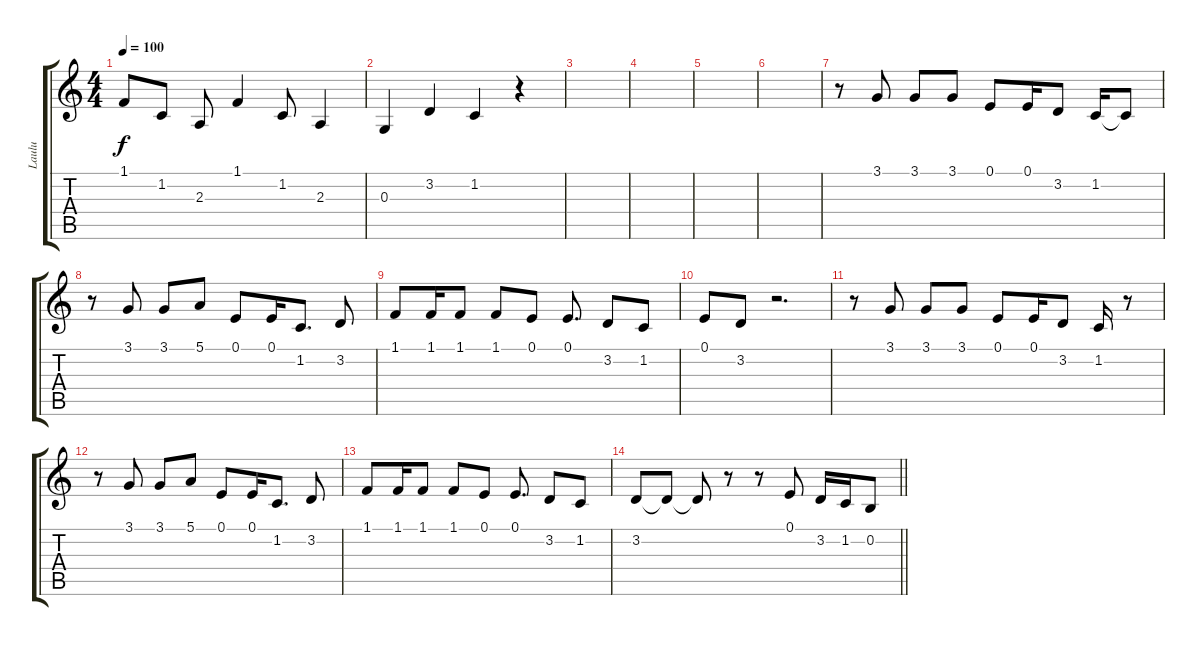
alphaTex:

\track ("Laulu" "Laulu") {instrument lead6voice}
\staff {score tabs}
\tuning (E4 B3 G3 D3 A2 E2) {hide}
\ts (4 4)
\tempo 100
\clef g2
\ks c
1.1.8{dy f} 1.2.8 2.3.8 1.1.4 1.2.8 2.3.4 |
0.3.4 3.2.4 1.2.4 r.4 |
|
|
|
|
r.8 3.1.8 3.1.8 3.1.8 0.1.8 0.1.16 3.2.8 1.2.16 1.2{t}.8 |
r.8 3.1.8 3.1.8 5.1.8 0.1.8 0.1.16 1.2.8{d} 3.2.8 |
1.1.8 1.1.16 1.1.8 1.1.8 0.1.8 0.1.8{d} 3.2.8 1.2.8 |
0.1.8 3.2.8 r.2{d} |
r.8 3.1.8 3.1.8 3.1.8 0.1.8 0.1.16 3.2.8 1.2.16 r.8 |
r.8 3.1.8 3.1.8 5.1.8 0.1.8 0.1.16 1.2.8{d} 3.2.8 |
1.1.8 1.1.16 1.1.8 1.1.8 0.1.8 0.1.8{d} 3.2.8 1.2.8 |
\barLineRight lightlight
3.2.8 3.2{t}.8 3.2{t}.8 r.8 r.8 0.1.8 3.2.16 1.2.16 0.2.8
